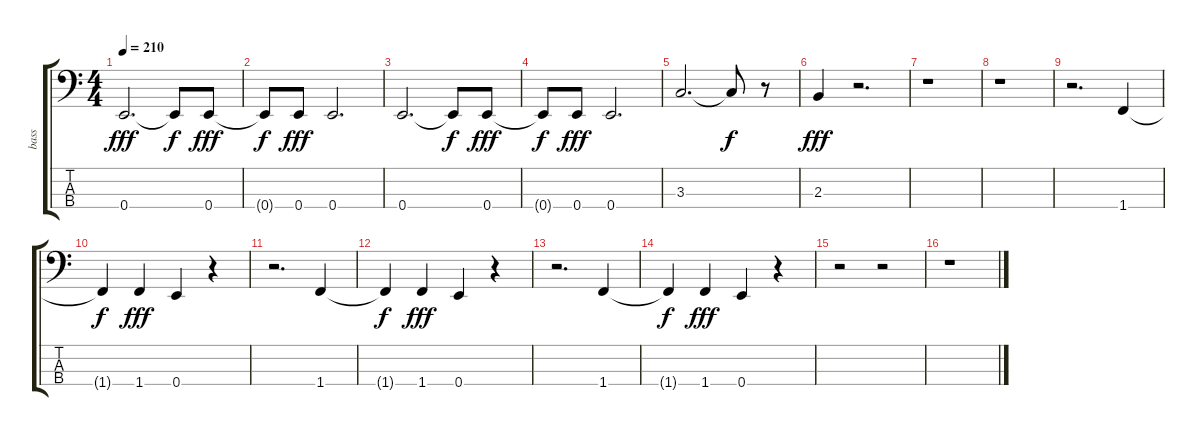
\track ("bass" "bass") {instrument fretlessbass}
\staff {score tabs}
\tuning (G2 D2 A1 E1) {hide}
\ts (4 4)
\tempo 210
\clef f4
\ks c
0.4.2{d dy fff} 0.4{t}.8{dy f} 0.4.8{dy fff} |
0.4{t}.8{dy f} 0.4.8{dy fff} 0.4.2{d} |
0.4.2{d} 0.4{t}.8{dy f} 0.4.8{dy fff} |
0.4{t}.8{dy f} 0.4.8{dy fff} 0.4.2{d} |
3.3.2{d} 3.3{t}.8{dy f} r.8 |
2.3.4{dy fff} r.2{d} |
r.1 |
r.1 |
r.2{d} 1.4.4 |
1.4{t}.4{dy f} 1.4.4{dy fff} 0.4.4 r.4 |
r.2{d} 1.4.4 |
1.4{t}.4{dy f} 1.4.4{dy fff} 0.4.4 r.4 |
r.2{d} 1.4.4 |
1.4{t}.4{dy f} 1.4.4{dy fff} 0.4.4 r.4 |
r.2 r.2 |
r.1
